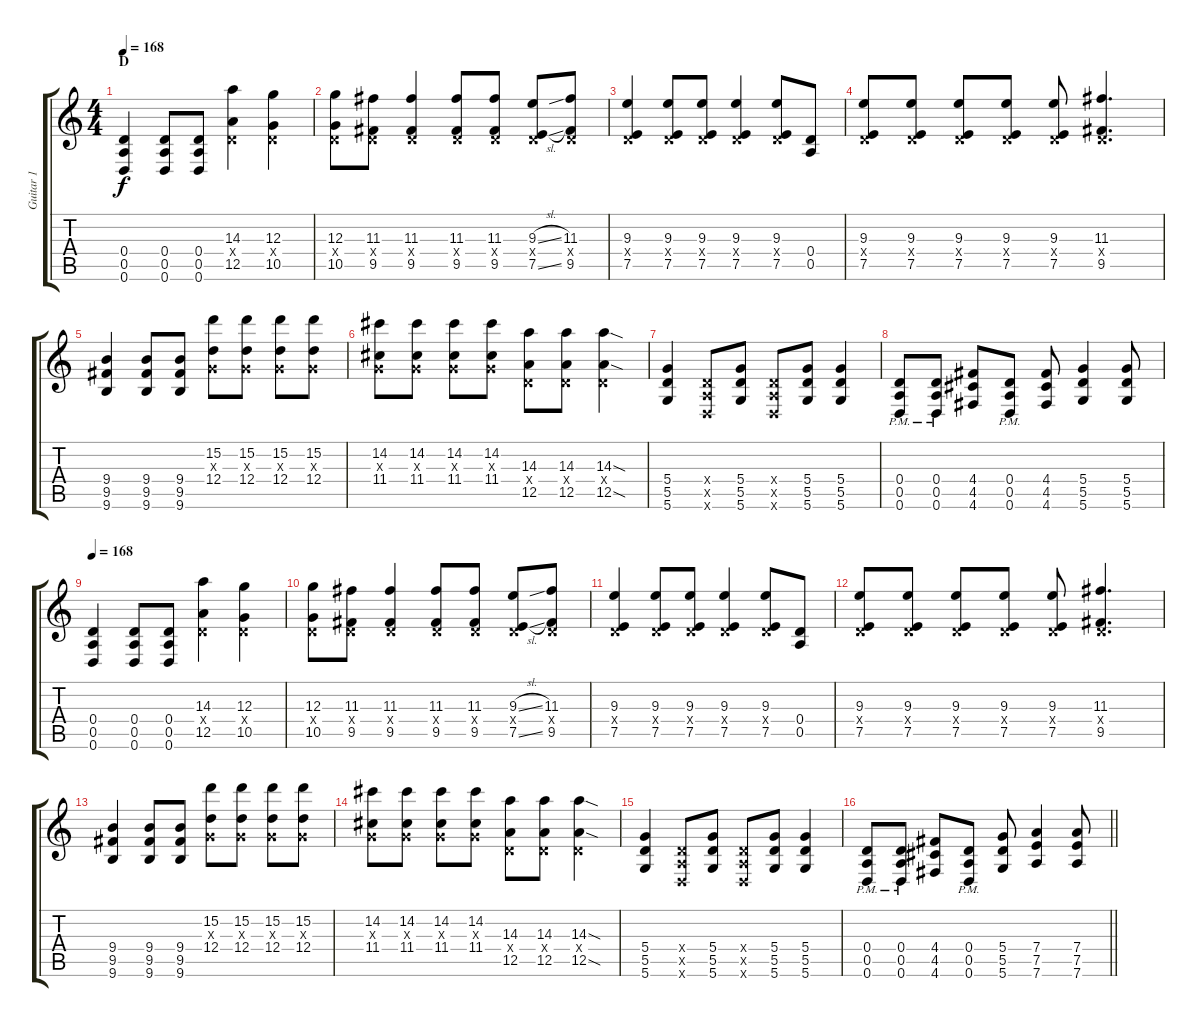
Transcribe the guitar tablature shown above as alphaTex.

\track ("Guitar 1" "Guitar 1") {instrument distortionguitar}
\staff {score tabs}
\tuning (E4 B3 G3 D3 A2 D2) {hide}
\ts (4 4)
\section ("" "D")
\tempo 168
\clef g2
\ks c
(0.4 0.5 0.6).4{dy f} (0.4 0.5 0.6).8 (0.4 0.5 0.6).8 (14.3 0.4{x} 12.5).4 (12.3 0.4{x} 10.5).4 |
(12.3 0.4{x} 10.5).8 (11.3 0.4{x} 9.5).8 (11.3 0.4{x} 9.5).4 (11.3 0.4{x} 9.5).8 (11.3 0.4{x} 9.5).8 (9.3{sl} 0.4{x} 7.5{sl}).8 (11.3 0.4{x} 9.5).8 |
(9.3 0.4{x} 7.5).4 (9.3 0.4{x} 7.5).8 (9.3 0.4{x} 7.5).8 (9.3 0.4{x} 7.5).4 (9.3 0.4{x} 7.5).8 (0.4 0.5).8 |
(9.3 0.4{x} 7.5).8 (9.3 0.4{x} 7.5).8 (9.3 0.4{x} 7.5).8 (9.3 0.4{x} 7.5).8 (9.3 0.4{x} 7.5).8 (11.3 0.4{x} 9.5).4{d} |
(9.4 9.5 9.6).4 (9.4 9.5 9.6).8 (9.4 9.5 9.6).8 (15.2 0.3{x} 12.4).8 (15.2 0.3{x} 12.4).8 (15.2 0.3{x} 12.4).8 (15.2 0.3{x} 12.4).8 |
(14.2 0.3{x} 11.4).8 (14.2 0.3{x} 11.4).8 (14.2 0.3{x} 11.4).8 (14.2 0.3{x} 11.4).8 (14.3 0.4{x} 12.5).8 (14.3 0.4{x} 12.5).8 (14.3{sod} 0.4{x} 12.5{sod}).4 |
(5.4 5.5 5.6).4 (0.4{x} 0.5{x} 0.6{x}).8 (5.4 5.5 5.6).8 (0.4{x} 0.5{x} 0.6{x}).8 (5.4 5.5 5.6).8 (5.4 5.5 5.6).4 |
(0.4{pm} 0.5{pm} 0.6{pm}).8 (0.4{pm} 0.5{pm} 0.6{pm}).8 (4.4 4.5 4.6).8 (0.4{pm} 0.5{pm} 0.6{pm}).8 (4.4 4.5 4.6).8 (5.4 5.5 5.6).4 (5.4 5.5 5.6).8 |
\tempo 168
(0.4 0.5 0.6).4 (0.4 0.5 0.6).8 (0.4 0.5 0.6).8 (14.3 0.4{x} 12.5).4 (12.3 0.4{x} 10.5).4 |
(12.3 0.4{x} 10.5).8 (11.3 0.4{x} 9.5).8 (11.3 0.4{x} 9.5).4 (11.3 0.4{x} 9.5).8 (11.3 0.4{x} 9.5).8 (9.3{sl} 0.4{x} 7.5{sl}).8 (11.3 0.4{x} 9.5).8 |
(9.3 0.4{x} 7.5).4 (9.3 0.4{x} 7.5).8 (9.3 0.4{x} 7.5).8 (9.3 0.4{x} 7.5).4 (9.3 0.4{x} 7.5).8 (0.4 0.5).8 |
(9.3 0.4{x} 7.5).8 (9.3 0.4{x} 7.5).8 (9.3 0.4{x} 7.5).8 (9.3 0.4{x} 7.5).8 (9.3 0.4{x} 7.5).8 (11.3 0.4{x} 9.5).4{d} |
(9.4 9.5 9.6).4 (9.4 9.5 9.6).8 (9.4 9.5 9.6).8 (15.2 0.3{x} 12.4).8 (15.2 0.3{x} 12.4).8 (15.2 0.3{x} 12.4).8 (15.2 0.3{x} 12.4).8 |
(14.2 0.3{x} 11.4).8 (14.2 0.3{x} 11.4).8 (14.2 0.3{x} 11.4).8 (14.2 0.3{x} 11.4).8 (14.3 0.4{x} 12.5).8 (14.3 0.4{x} 12.5).8 (14.3{sod} 0.4{x} 12.5{sod}).4 |
(5.4 5.5 5.6).4 (0.4{x} 0.5{x} 0.6{x}).8 (5.4 5.5 5.6).8 (0.4{x} 0.5{x} 0.6{x}).8 (5.4 5.5 5.6).8 (5.4 5.5 5.6).4 |
\barLineRight lightlight
(0.4{pm} 0.5{pm} 0.6{pm}).8 (0.4{pm} 0.5{pm} 0.6{pm}).8 (4.4 4.5 4.6).8 (0.4{pm} 0.5{pm} 0.6{pm}).8 (5.4 5.5 5.6).8 (7.4 7.5 7.6).4 (7.4 7.5 7.6).8
